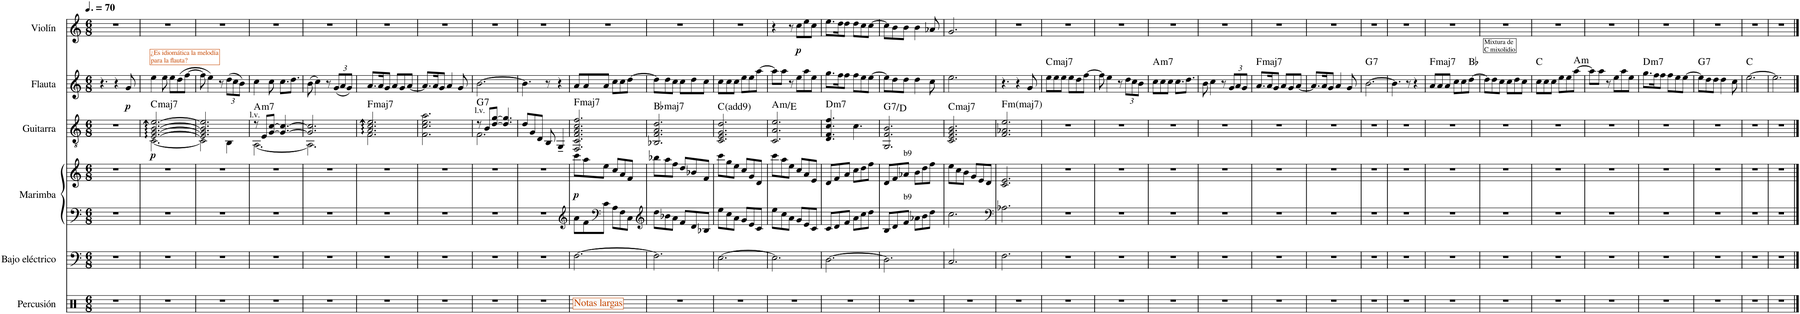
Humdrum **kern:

**kern	**kern	**kern	**kern	**dynam	**kern	**dynam	**harte	**kern	**dynam	**harte	**kern	**dynam
*part6	*part5	*part4	*part4	*part4	*part3	*part3	*part3	*part2	*part2	*part2	*part1	*part1
*staff7	*staff6	*staff5	*staff4	*staff4/5	*staff3	*staff3	*	*staff2	*staff2	*	*staff1	*staff1
*I"Percusión	*I"Bajo eléctrico	*I"Marimba	*	*	*I"Guitarra	*	*	*I"Flauta	*	*	*I"Violín	*
*I'Perc.	*	*I'Mrm.	*	*	*I'Guit.	*	*	*I'Fl.	*	*	*I'Vln.	*
*clefX	*clefF4	*clefF4	*clefG2	*	*clefGv2	*	*	*clefG2	*	*	*clefG2	*
*	*Trd7c12	*	*	*	*	*	*	*	*	*	*	*
*k[]	*k[]	*k[]	*k[]	*	*k[]	*	*	*k[]	*	*	*k[]	*
*M6/8	*M6/8	*M6/8	*M6/8	*	*M6/8	*	*	*M6/8	*	*	*M6/8	*
*MM105	*MM105	*MM105	*MM105	*	*MM105	*	*	*MM105	*	*	*MM105	*
=1	=1	=1	=1	=1	=1	=1	=1	=1	=1	=1	=1	=1
2.r	2.r	2.r	2.r	.	2.r	.	.	4.r	.	.	2.r	.
.	.	.	.	.	.	.	.	4r	.	.	.	.
!	!	!	!	!	!	!	!	!	!LO:DY:b	!	!	!
.	.	.	.	.	.	.	.	8g/	p	.	.	.
=2	=2	=2	=2	=2	=2	=2	=2	=2	=2	=2	=2	=2
*	*	*	*	*	*^	*	*	*	*	*	*	*
!	!	!	!	!	!	!	!	!	!LO:TX:a:color=#C64600:t=¿Es idiomática la melodía	!	!	!	!
!	!	!	!	!	!	!	!	!	!LO:TX:a:t=para la flauta?	!	!	!	!
!	!	!	!	!	!	!	!LO:DY:b	!LO:H:kt=maj7	!	!	!	!	!
2.r	2.r	2.r	2.r	.	[2.E/:: [2.G/:: [2.B/:: [2.e/::	[2.C\	p	C:maj7	4ee\	.	.	2.r	.
.	.	.	.	.	.	.	.	.	8ee\	.	.	.	.
.	.	.	.	.	.	.	.	.	8ee\L	.	.	.	.
.	.	.	.	.	.	.	.	.	(8dd\	.	.	.	.
.	.	.	.	.	.	.	.	.	[8ff\J	.	.	.	.
=3	=3	=3	=3	=3	=3	=3	=3	=3	=3	=3	=3	=3	=3
2.r	2.r	2.r	2.r	.	2.E/] 2.G/] 2.B/] 2.e/]	2C\]	.	.	8ff\]	.	.	2.r	.
.	.	.	.	.	.	.	.	.	4ee\)	.	.	.	.
.	.	.	.	.	.	.	.	.	8r	.	.	.	.
*	*	*	*	*	*	*	*	*	*Xbrackettup	*	*	*	*
.	.	.	.	.	.	4BB\	.	.	(12dd\L	.	.	.	.
.	.	.	.	.	.	.	.	.	12cc\	.	.	.	.
.	.	.	.	.	.	.	.	.	12b\J)	.	.	.	.
=4	=4	=4	=4	=4	=4	=4	=4	=4	=4	=4	=4	=4	=4
!	!	!	!	!	!LO:TX:a:t=l.v.	!	!	!LO:H:kt=m7	!	!	!	!	!
2.r	2.r	2.r	2.r	.	8r	[2.AA\	.	A:min7	4cc\	.	.	2.r	.
.	.	.	.	.	8E/L	.	.	.	.	.	.	.	.
.	.	.	.	.	[8G/ [8c/J	.	.	.	8cc\	.	.	.	.
.	.	.	.	.	4.G/_ 4.c/_	.	.	.	8.cc\L	.	.	.	.
.	.	.	.	.	.	.	.	.	8.dd\J	.	.	.	.
=5	=5	=5	=5	=5	=5	=5	=5	=5	=5	=5	=5	=5	=5
2.r	2.r	2.r	2.r	.	2.G/] 2.c/]	2.AA\]	.	.	(8b\	.	.	2.r	.
.	.	.	.	.	.	.	.	.	4cc\)	.	.	.	.
.	.	.	.	.	.	.	.	.	8r	.	.	.	.
.	.	.	.	.	.	.	.	.	(12g/L	.	.	.	.
.	.	.	.	.	.	.	.	.	12a/	.	.	.	.
.	.	.	.	.	.	.	.	.	12g/J)	.	.	.	.
=6	=6	=6	=6	=6	=6	=6	=6	=6	=6	=6	=6	=6	=6
!	!	!	!	!	!	!	!	!LO:H:kt=maj7	!	!	!	!	!
2.r	2.r	2.r	2.r	.	2.A/:: 2.c/:: 2.e/::	2.F\	.	F:maj7	8.a/L	.	.	2.r	.
.	.	.	.	.	.	.	.	.	16a/K	.	.	.	.
.	.	.	.	.	.	.	.	.	8g/J	.	.	.	.
.	.	.	.	.	.	.	.	.	8a/L	.	.	.	.
.	.	.	.	.	.	.	.	.	8g/	.	.	.	.
.	.	.	.	.	.	.	.	.	[8a/J	.	.	.	.
*	*	*	*	*	*v	*v	*	*	*	*	*	*	*
=7	=7	=7	=7	=7	=7	=7	=7	=7	=7	=7	=7	=7
2.r	2.r	2.r	2.r	.	2.F\ 2.c\ 2.e\ 2.a\	.	.	8.a/L]	.	.	2.r	.
.	.	.	.	.	.	.	.	16a/K	.	.	.	.
.	.	.	.	.	.	.	.	8g/J	.	.	.	.
.	.	.	.	.	.	.	.	4a/	.	.	.	.
.	.	.	.	.	.	.	.	8g/	.	.	.	.
=8	=8	=8	=8	=8	=8	=8	=8	=8	=8	=8	=8	=8
*	*	*	*	*	*^	*	*	*	*	*	*	*
!	!	!	!	!	!LO:TX:a:t=l.v.	!	!	!LO:H:kt=7	!	!	!	!	!
2.r	2.r	2.r	2.r	.	8r	2.F\	.	G:7	[2.b\	.	.	2.r	.
.	.	.	.	.	8B/L	.	.	.	.	.	.	.	.
.	.	.	.	.	[8d/ [8g/J	.	.	.	.	.	.	.	.
.	.	.	.	.	4.d/] 4.g/]	.	.	.	.	.	.	.	.
*	*	*	*	*	*v	*v	*	*	*	*	*	*	*
=9	=9	=9	=9	=9	=9	=9	=9	=9	=9	=9	=9	=9
2.r	2.r	2.r	2.r	.	8d/L	.	.	4.b\]	.	.	2.r	.
.	.	.	.	.	8G/	.	.	.	.	.	.	.
.	.	.	.	.	8D/J	.	.	.	.	.	.	.
.	.	.	.	.	8BB/	.	.	8r	.	.	.	.
.	.	.	.	.	4GG~/	.	.	4r	.	.	.	.
=10	=10	=10	=10	=10	=10	=10	=10	=10	=10	=10	=10	=10
*	*	*clefG2	*	*	*	*	*	*	*	*	*	*
!LO:TX:a:color=#C64600:t=Notas largas	!	!	!	!	!	!	!	!	!	!	!	!
!	!	!	!	!LO:DY:b	!	!	!LO:H:kt=maj7	!	!	!	!	!
2.r	[2.F\	8a\L	8ccc\L	p	2.FF/ 2.C/ 2.F/ 2.A/ 2.c/ 2.f/	.	F:maj7	8a/L	.	.	2.r	.
.	.	8f\	8aa\	.	.	.	.	8a/	.	.	.	.
*	*	*clefF4	*	*	*	*	*	*	*	*	*	*
.	.	8c\J	8ee\J	.	.	.	.	8a/J	.	.	.	.
.	.	8A\L	8cc/L	.	.	.	.	8cc\L	.	.	.	.
.	.	8F\	8a/	.	.	.	.	8cc\	.	.	.	.
.	.	8C\J	8f/J	.	.	.	.	[8dd\J	.	.	.	.
=11	=11	=11	=11	=11	=11	=11	=11	=11	=11	=11	=11	=11
*	*	*clefG2	*	*	*	*	*	*	*	*	*	*
!	!	!	!	!	!	!	!LO:H:kt=maj7	!	!	!	!	!
2.r	2.F\]	8dd\L	8bb-X\L	.	2.BB-X/ 2.F/ 2.A/ 2.d/	.	Bb:maj7	8dd\L]	.	.	2.r	.
.	.	8b-X\	8aa\	.	.	.	.	8dd\	.	.	.	.
.	.	8a\J	8ff\J	.	.	.	.	8cc\J	.	.	.	.
.	.	8f/L	8dd/L	.	.	.	.	8cc\L	.	.	.	.
.	.	8d/	8b-X/	.	.	.	.	8dd\	.	.	.	.
.	.	8B-X/J	8f/J	.	.	.	.	8cc\J	.	.	.	.
=12	=12	=12	=12	=12	=12	=12	=12	=12	=12	=12	=12	=12
2.r	[2.E\	8ee\L	8ccc\L	.	2.C/ 2.E/ 2.G/ 2.d/	.	C:maj(9)	8cc\L	.	.	2.r	.
.	.	8cc\	8gg\	.	.	.	.	8cc\	.	.	.	.
.	.	8a\J	8ee\J	.	.	.	.	8cc\J	.	.	.	.
.	.	8g/L	8cc/L	.	.	.	.	8ee\L	.	.	.	.
.	.	8e/	8g/	.	.	.	.	8ee\	.	.	.	.
.	.	8c/J	8d/J	.	.	.	.	[8aa\J	.	.	.	.
=13	=13	=13	=13	=13	=13	=13	=13	=13	=13	=13	=13	=13
!	!	!	!	!	!	!	!LO:H:kt=m	!	!	!	!	!
2.r	2.E\]	8ee\L	8ccc\L	.	2.C/ 2.A/ 2.e/	.	A:min/5	8aa\L]	.	.	4r	.
.	.	8cc\	8aa\	.	.	.	.	8aa\J	.	.	.	.
.	.	8a\J	8ee\J	.	.	.	.	8r	.	.	8r	.
!	!	!	!	!	!	!	!	!	!	!	!	!LO:DY:b
.	.	8g/L	8cc/L	.	.	.	.	8ee\L	.	.	8cc\L	p
.	.	8e/	8a/	.	.	.	.	8aa\	.	.	8ee\	.
.	.	8c/J	8e/J	.	.	.	.	8ee\J	.	.	8cc\J	.
=14	=14	=14	=14	=14	=14	=14	=14	=14	=14	=14	=14	=14
!	!	!	!	!	!	!	!LO:H:kt=m7	!	!	!	!	!
2.r	[2.D\	8c/L	8d/L	.	4.D/ 4.F/ 4.c/ 4.f/	.	D:min7	8.gg\L	.	.	8.ee\L	.
.	.	8d/	8f/	.	.	.	.	.	.	.	.	.
.	.	.	.	.	.	.	.	16ff\K	.	.	16dd\K	.
.	.	8f/J	8a/J	.	.	.	.	8ff\J	.	.	8dd\J	.
.	.	8a\L	8cc\L	.	4.c\	.	.	8ff\L	.	.	8dd\L	.
.	.	8cc\	8dd\	.	.	.	.	8ee\	.	.	8cc\	.
.	.	8dd\J	8ff\J	.	.	.	.	[8ee\J	.	.	[8cc\J	.
=15	=15	=15	=15	=15	=15	=15	=15	=15	=15	=15	=15	=15
!	!	!	!	!	!	!	!LO:H:kt=7	!	!	!	!	!
2.r	2.D\]	8B/L	8d/L	.	2.GG/ 2.F/ 2.B/	.	G:7/5	8ee\L]	.	.	8cc\L]	.
.	.	8d/	8f/	.	.	.	.	8dd\	.	.	8b\	.
!	!	!	!LO:TX:a:t=b9	!	!	!	!	!	!	!	!	!
!	!	!LO:TX:a:t=b9	!	!	!	!	!	!	!	!	!	!
.	.	8f/J	8a-X/J	.	.	.	.	8dd\J	.	.	8b\J	.
.	.	8a-X\L	8b\L	.	.	.	.	4dd\	.	.	4b\	.
.	.	8b\	8dd\	.	.	.	.	.	.	.	.	.
.	.	8dd\J	8ff\J	.	.	.	.	8cc\	.	.	8a-X/	.
=16	=16	=16	=16	=16	=16	=16	=16	=16	=16	=16	=16	=16
!	!	!	!	!	!	!	!LO:H:kt=maj7	!	!	!	!	!
2.r	2.C/	2.cc\	8ee\L	.	2.C/ 2.E/ 2.G/ 2.B/	.	C:maj7	2.ee\	.	.	2.g/	.
.	.	.	8cc\	.	.	.	.	.	.	.	.	.
.	.	.	8b\J	.	.	.	.	.	.	.	.	.
.	.	.	8g/L	.	.	.	.	.	.	.	.	.
.	.	.	8e/	.	.	.	.	.	.	.	.	.
.	.	.	8d/J	.	.	.	.	.	.	.	.	.
=17	=17	=17	=17	=17	=17	=17	=17	=17	=17	=17	=17	=17
*	*	*clefF4	*	*	*	*	*	*	*	*	*	*
!	!	!	!	!	!	!	!LO:H:kt=mmaj7	!	!	!	!	!
2.r	2.F\	2.A-X\	2.c/ 2.e/	.	2.F/ 2.A-X/ 2.e/	.	F:minmaj7	4.r	.	.	2.r	.
.	.	.	.	.	.	.	.	4r	.	.	.	.
.	.	.	.	.	.	.	.	8g/	.	.	.	.
=18	=18	=18	=18	=18	=18	=18	=18	=18	=18	=18	=18	=18
!	!	!	!	!	!	!	!	!	!	!LO:H:kt=maj7	!	!
2.r	2.r	2.r	2.r	.	2.r	.	.	8ee\L	.	C:maj7	2.r	.
.	.	.	.	.	.	.	.	8ee\	.	.	.	.
.	.	.	.	.	.	.	.	8ee\J	.	.	.	.
.	.	.	.	.	.	.	.	8ee\L	.	.	.	.
.	.	.	.	.	.	.	.	8dd\	.	.	.	.
.	.	.	.	.	.	.	.	[8ff\J	.	.	.	.
=19	=19	=19	=19	=19	=19	=19	=19	=19	=19	=19	=19	=19
2.r	2.r	2.r	2.r	.	2.r	.	.	8ff\]	.	.	2.r	.
.	.	.	.	.	.	.	.	4ee\	.	.	.	.
.	.	.	.	.	.	.	.	8r	.	.	.	.
.	.	.	.	.	.	.	.	12dd\L	.	.	.	.
.	.	.	.	.	.	.	.	12cc\	.	.	.	.
.	.	.	.	.	.	.	.	12b\J	.	.	.	.
=20	=20	=20	=20	=20	=20	=20	=20	=20	=20	=20	=20	=20
!	!	!	!	!	!	!	!	!	!	!LO:H:kt=m7	!	!
2.r	2.r	2.r	2.r	.	2.r	.	.	8cc\L	.	A:min7	2.r	.
.	.	.	.	.	.	.	.	8cc\	.	.	.	.
.	.	.	.	.	.	.	.	8cc\J	.	.	.	.
.	.	.	.	.	.	.	.	8.cc\L	.	.	.	.
.	.	.	.	.	.	.	.	8.dd\J	.	.	.	.
=21	=21	=21	=21	=21	=21	=21	=21	=21	=21	=21	=21	=21
2.r	2.r	2.r	2.r	.	2.r	.	.	8b\	.	.	2.r	.
.	.	.	.	.	.	.	.	4cc\	.	.	.	.
.	.	.	.	.	.	.	.	8r	.	.	.	.
.	.	.	.	.	.	.	.	12g/L	.	.	.	.
.	.	.	.	.	.	.	.	12a/	.	.	.	.
.	.	.	.	.	.	.	.	12g/J	.	.	.	.
=22	=22	=22	=22	=22	=22	=22	=22	=22	=22	=22	=22	=22
!	!	!	!	!	!	!	!	!	!	!LO:H:kt=maj7	!	!
2.r	2.r	2.r	2.r	.	2.r	.	.	8.a/L	.	F:maj7	2.r	.
.	.	.	.	.	.	.	.	16a/K	.	.	.	.
.	.	.	.	.	.	.	.	8g/J	.	.	.	.
.	.	.	.	.	.	.	.	8a/L	.	.	.	.
.	.	.	.	.	.	.	.	8g/	.	.	.	.
.	.	.	.	.	.	.	.	[8a/J	.	.	.	.
=23	=23	=23	=23	=23	=23	=23	=23	=23	=23	=23	=23	=23
2.r	2.r	2.r	2.r	.	2.r	.	.	8.a/L]	.	.	2.r	.
.	.	.	.	.	.	.	.	16a/K	.	.	.	.
.	.	.	.	.	.	.	.	8g/J	.	.	.	.
.	.	.	.	.	.	.	.	4a/	.	.	.	.
.	.	.	.	.	.	.	.	8g/	.	.	.	.
=24	=24	=24	=24	=24	=24	=24	=24	=24	=24	=24	=24	=24
!	!	!	!	!	!	!	!	!	!	!LO:H:kt=7	!	!
2.r	2.r	2.r	2.r	.	2.r	.	.	[2.b\	.	G:7	2.r	.
=25	=25	=25	=25	=25	=25	=25	=25	=25	=25	=25	=25	=25
2.r	2.r	2.r	2.r	.	2.r	.	.	4.b\]	.	.	2.r	.
.	.	.	.	.	.	.	.	8r	.	.	.	.
.	.	.	.	.	.	.	.	4r	.	.	.	.
=26	=26	=26	=26	=26	=26	=26	=26	=26	=26	=26	=26	=26
!	!	!	!	!	!	!	!	!	!	!LO:H:kt=maj7	!	!
2.r	2.r	2.r	2.r	.	2.r	.	.	8a/L	.	F:maj7	2.r	.
.	.	.	.	.	.	.	.	8a/	.	.	.	.
.	.	.	.	.	.	.	.	8a/J	.	.	.	.
.	.	.	.	.	.	.	.	8cc\L	.	.	.	.
.	.	.	.	.	.	.	.	8cc\	.	.	.	.
.	.	.	.	.	.	.	.	[8dd\J	.	Bb:maj	.	.
=27	=27	=27	=27	=27	=27	=27	=27	=27	=27	=27	=27	=27
!	!	!	!	!	!	!	!	!LO:TX:a:t=Mixtura de	!	!	!	!
!	!	!	!	!	!	!	!	!LO:TX:a:t=C mixolidio	!	!	!	!
2.r	2.r	2.r	2.r	.	2.r	.	.	8dd\L]	.	.	2.r	.
.	.	.	.	.	.	.	.	8dd\	.	.	.	.
.	.	.	.	.	.	.	.	8cc\J	.	.	.	.
.	.	.	.	.	.	.	.	8cc\L	.	.	.	.
.	.	.	.	.	.	.	.	8dd\	.	.	.	.
.	.	.	.	.	.	.	.	8cc\J	.	.	.	.
=28	=28	=28	=28	=28	=28	=28	=28	=28	=28	=28	=28	=28
2.r	2.r	2.r	2.r	.	2.r	.	.	8cc\L	.	C:maj	2.r	.
.	.	.	.	.	.	.	.	8cc\	.	.	.	.
.	.	.	.	.	.	.	.	8cc\J	.	.	.	.
.	.	.	.	.	.	.	.	8ee\L	.	.	.	.
.	.	.	.	.	.	.	.	8ee\	.	.	.	.
!	!	!	!	!	!	!	!	!	!	!LO:H:kt=m	!	!
.	.	.	.	.	.	.	.	[8aa\J	.	A:min	.	.
=29	=29	=29	=29	=29	=29	=29	=29	=29	=29	=29	=29	=29
2.r	2.r	2.r	2.r	.	2.r	.	.	8aa\L]	.	.	2.r	.
.	.	.	.	.	.	.	.	8aa\J	.	.	.	.
.	.	.	.	.	.	.	.	8r	.	.	.	.
.	.	.	.	.	.	.	.	8ee\L	.	.	.	.
.	.	.	.	.	.	.	.	8aa\	.	.	.	.
.	.	.	.	.	.	.	.	8ee\J	.	.	.	.
=30	=30	=30	=30	=30	=30	=30	=30	=30	=30	=30	=30	=30
!	!	!	!	!	!	!	!	!	!	!LO:H:kt=m7	!	!
2.r	2.r	2.r	2.r	.	2.r	.	.	8.gg\L	.	D:min7	2.r	.
.	.	.	.	.	.	.	.	16ff\K	.	.	.	.
.	.	.	.	.	.	.	.	8ff\J	.	.	.	.
.	.	.	.	.	.	.	.	8ff\L	.	.	.	.
.	.	.	.	.	.	.	.	8ee\	.	.	.	.
.	.	.	.	.	.	.	.	[8ee\J	.	.	.	.
=31	=31	=31	=31	=31	=31	=31	=31	=31	=31	=31	=31	=31
!	!	!	!	!	!	!	!	!	!	!LO:H:kt=7	!	!
2.r	2.r	2.r	2.r	.	2.r	.	.	8ee\L]	.	G:7	2.r	.
.	.	.	.	.	.	.	.	8dd\	.	.	.	.
.	.	.	.	.	.	.	.	8dd\J	.	.	.	.
.	.	.	.	.	.	.	.	4dd\	.	.	.	.
.	.	.	.	.	.	.	.	8cc\	.	.	.	.
=32	=32	=32	=32	=32	=32	=32	=32	=32	=32	=32	=32	=32
2.r	2.r	2.r	2.r	.	2.r	.	.	[2.ee\	.	C:maj	2.r	.
=33	=33	=33	=33	=33	=33	=33	=33	=33	=33	=33	=33	=33
2.r	2.r	2.r	2.r	.	2.r	.	.	2.ee\]	.	.	2.r	.
==	==	==	==	==	==	==	==	==	==	==	==	==
*-	*-	*-	*-	*-	*-	*-	*-	*-	*-	*-	*-	*-
